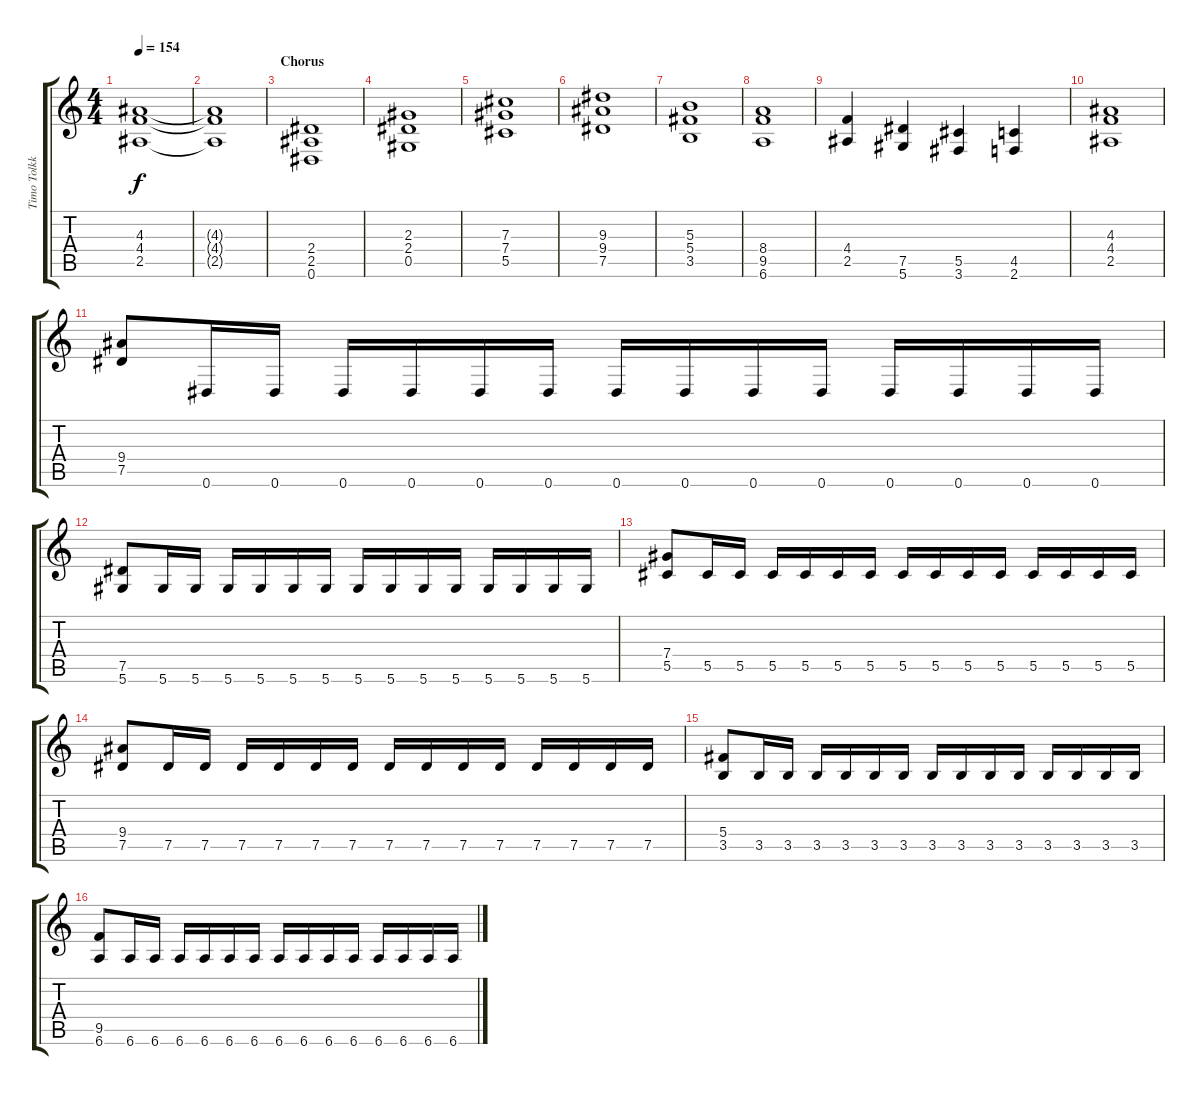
\track ("Timo Tolkki - Guitar" "Timo Tolkk") {instrument distortionguitar}
\staff {score tabs}
\tuning (Eb4 Bb3 Gb3 Db3 Ab2 Eb2) {hide}
\ts (4 4)
\tempo 154
\clef g2
\ks c
(4.3 4.4 2.5).1{dy f} |
(4.3{t} 4.4{t} 2.5{t}).1 |
\section ("" "Chorus")
(2.4 2.5 0.6).1 |
(2.3 2.4 0.5).1 |
(7.3 7.4 5.5).1 |
(9.3 9.4 7.5).1 |
(5.3 5.4 3.5).1 |
(8.4 9.5 6.6).1 |
(4.4 2.5).4 (7.5 5.6).4 (5.5 3.6).4 (4.5 2.6).4 |
(4.3 4.4 2.5).1 |
(9.4 7.5).8 0.6.16 0.6.16 0.6.16 0.6.16 0.6.16 0.6.16 0.6.16 0.6.16 0.6.16 0.6.16 0.6.16 0.6.16 0.6.16 0.6.16 |
(7.5 5.6).8 5.6.16 5.6.16 5.6.16 5.6.16 5.6.16 5.6.16 5.6.16 5.6.16 5.6.16 5.6.16 5.6.16 5.6.16 5.6.16 5.6.16 |
(7.4 5.5).8 5.5.16 5.5.16 5.5.16 5.5.16 5.5.16 5.5.16 5.5.16 5.5.16 5.5.16 5.5.16 5.5.16 5.5.16 5.5.16 5.5.16 |
(9.4 7.5).8 7.5.16 7.5.16 7.5.16 7.5.16 7.5.16 7.5.16 7.5.16 7.5.16 7.5.16 7.5.16 7.5.16 7.5.16 7.5.16 7.5.16 |
(5.4 3.5).8 3.5.16 3.5.16 3.5.16 3.5.16 3.5.16 3.5.16 3.5.16 3.5.16 3.5.16 3.5.16 3.5.16 3.5.16 3.5.16 3.5.16 |
(9.5 6.6).8 6.6.16 6.6.16 6.6.16 6.6.16 6.6.16 6.6.16 6.6.16 6.6.16 6.6.16 6.6.16 6.6.16 6.6.16 6.6.16 6.6.16
